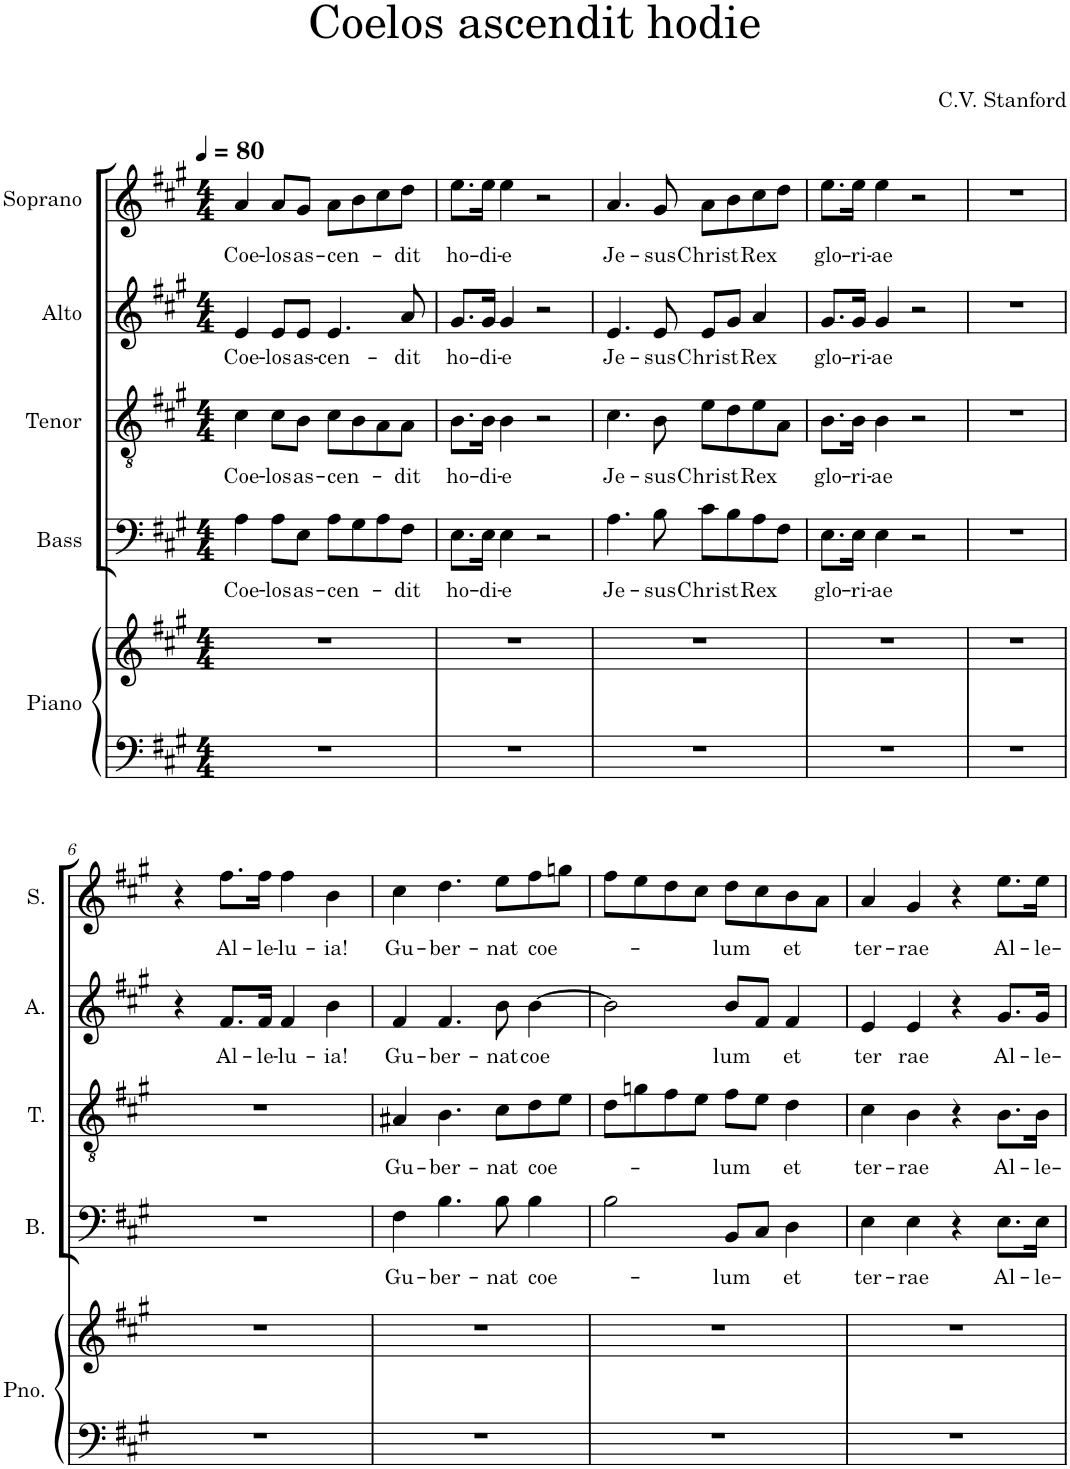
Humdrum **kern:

**kern	**kern	**kern	**text	**kern	**text	**kern	**text	**kern	**text
*part5	*part5	*part4	*part4	*part3	*part3	*part2	*part2	*part1	*part1
*staff6	*staff5	*staff4	*staff4	*staff3	*staff3	*staff2	*staff2	*staff1	*staff1
*I"Piano	*	*I"Bass	*	*I"Tenor	*	*I"Alto	*	*I"Soprano	*
*I'Pno.	*	*I'B.	*	*I'T.	*	*I'A.	*	*I'S.	*
*clefF4	*clefG2	*clefF4	*	*clefGv2	*	*clefG2	*	*clefG2	*
*k[f#c#g#]	*k[f#c#g#]	*k[f#c#g#]	*	*k[f#c#g#]	*	*k[f#c#g#]	*	*k[f#c#g#]	*
*M4/4	*M4/4	*M4/4	*	*M4/4	*	*M4/4	*	*M4/4	*
*MM80	*MM80	*MM80	*	*MM80	*	*MM80	*	*MM80	*
=1	=1	=1	=1	=1	=1	=1	=1	=1	=1
!	!	!	!LO:LY:b	!	!LO:LY:b	!	!LO:LY:b	!	!LO:LY:b
1r	1r	4A\	Coe-	4c#\	Coe-	4e/	Coe-	4a/	Coe-
!	!	!	!LO:LY:b	!	!LO:LY:b	!	!LO:LY:b	!	!LO:LY:b
.	.	8A\L	-los	8c#\L	-los	8e/L	-los	8a/L	-los
!	!	!	!LO:LY:b	!	!LO:LY:b	!	!LO:LY:b	!	!LO:LY:b
.	.	8E\J	as-	8B\J	as-	8e/J	as-	8g#/J	as-
!	!	!	!LO:LY:b	!	!LO:LY:b	!	!LO:LY:b	!	!LO:LY:b
.	.	8A\L	-cen-	8c#\L	-cen-	4.e/	-cen-	8a\L	-cen-
.	.	8G#\	.	8B\	.	.	.	8b\	.
.	.	8A\	.	8A\	.	.	.	8cc#\	.
!	!	!	!LO:LY:b	!	!LO:LY:b	!	!LO:LY:b	!	!LO:LY:b
.	.	8F#\J	-dit	8A\J	-dit	8a/	-dit	8dd\J	-dit
=2	=2	=2	=2	=2	=2	=2	=2	=2	=2
!	!	!	!LO:LY:b	!	!LO:LY:b	!	!LO:LY:b	!	!LO:LY:b
1r	1r	8.E\L	ho-	8.B\L	ho-	8.g#/L	ho-	8.ee\L	ho-
!	!	!	!LO:LY:b	!	!LO:LY:b	!	!LO:LY:b	!	!LO:LY:b
.	.	16E\Jk	-di-	16B\Jk	-di-	16g#/Jk	-di-	16ee\Jk	-di-
!	!	!	!LO:LY:b	!	!LO:LY:b	!	!LO:LY:b	!	!LO:LY:b
.	.	4E\	-e	4B\	-e	4g#/	-e	4ee\	-e
.	.	2r	.	2r	.	2r	.	2r	.
=3	=3	=3	=3	=3	=3	=3	=3	=3	=3
!	!	!	!LO:LY:b	!	!LO:LY:b	!	!LO:LY:b	!	!LO:LY:b
1r	1r	4.A\	Je-	4.c#\	Je-	4.e/	Je-	4.a/	Je-
!	!	!	!LO:LY:b	!	!LO:LY:b	!	!LO:LY:b	!	!LO:LY:b
.	.	8B\	-sus	8B\	-sus	8e/	-sus	8g#/	-sus
!	!	!	!LO:LY:b	!	!LO:LY:b	!	!LO:LY:b	!	!LO:LY:b
.	.	8c#\L	Christ	8e\L	Christ	8e/L	Christ	8a\L	Christ
.	.	8B\	.	8d\	.	8g#/J	.	8b\	.
!	!	!	!LO:LY:b	!	!LO:LY:b	!	!LO:LY:b	!	!LO:LY:b
.	.	8A\	Rex	8e\	Rex	4a/	Rex	8cc#\	Rex
.	.	8F#\J	.	8A\J	.	.	.	8dd\J	.
=4	=4	=4	=4	=4	=4	=4	=4	=4	=4
!	!	!	!LO:LY:b	!	!LO:LY:b	!	!LO:LY:b	!	!LO:LY:b
1r	1r	8.E\L	glo-	8.B\L	glo-	8.g#/L	glo-	8.ee\L	glo-
!	!	!	!LO:LY:b	!	!LO:LY:b	!	!LO:LY:b	!	!LO:LY:b
.	.	16E\Jk	-ri-	16B\Jk	-ri-	16g#/Jk	-ri-	16ee\Jk	-ri-
!	!	!	!LO:LY:b	!	!LO:LY:b	!	!LO:LY:b	!	!LO:LY:b
.	.	4E\	-ae	4B\	-ae	4g#/	-ae	4ee\	-ae
.	.	2r	.	2r	.	2r	.	2r	.
=5	=5	=5	=5	=5	=5	=5	=5	=5	=5
1r	1r	1r	.	1r	.	1r	.	1r	.
!!LO:LB:g=z
=6	=6	=6	=6	=6	=6	=6	=6	=6	=6
1r	1r	1r	.	1r	.	4r	.	4r	.
!	!	!	!	!	!	!	!LO:LY:b	!	!LO:LY:b
.	.	.	.	.	.	8.f#/L	Al-	8.ff#\L	Al-
!	!	!	!	!	!	!	!LO:LY:b	!	!LO:LY:b
.	.	.	.	.	.	16f#/Jk	-le-	16ff#\Jk	-le-
!	!	!	!	!	!	!	!LO:LY:b	!	!LO:LY:b
.	.	.	.	.	.	4f#/	-lu-	4ff#\	-lu-
!	!	!	!	!	!	!	!LO:LY:b	!	!LO:LY:b
.	.	.	.	.	.	4b\	-ia!	4b\	-ia!
=7	=7	=7	=7	=7	=7	=7	=7	=7	=7
!	!	!	!LO:LY:b	!	!LO:LY:b	!	!LO:LY:b	!	!LO:LY:b
1r	1r	4F#\	Gu-	4A#X/	Gu-	4f#/	Gu-	4cc#\	Gu-
!	!	!	!LO:LY:b	!	!LO:LY:b	!	!LO:LY:b	!	!LO:LY:b
.	.	4.B\	-ber-	4.B\	-ber-	4.f#/	-ber-	4.dd\	-ber-
!	!	!	!LO:LY:b	!	!LO:LY:b	!	!LO:LY:b	!	!LO:LY:b
.	.	8B\	-nat	8c#\L	-nat	8b\	-nat	8ee\L	-nat
!	!	!	!LO:LY:b	!	!LO:LY:b	!	!LO:LY:b	!	!LO:LY:b
.	.	4B\	coe-	8d\	coe-	[4b\	coe	8ff#\	coe-
.	.	.	.	8e\J	.	.	.	8ggn\J	.
=8	=8	=8	=8	=8	=8	=8	=8	=8	=8
1r	1r	2B\	.	8d\L	.	2b\]	.	8ff#\L	.
.	.	.	.	8gn\	.	.	.	8ee\	.
.	.	.	.	8f#\	.	.	.	8dd\	.
.	.	.	.	8e\J	.	.	.	8cc#\J	.
!	!	!	!LO:LY:b	!	!LO:LY:b	!	!LO:LY:b	!	!LO:LY:b
.	.	8BB/L	-lum	8f#\L	-lum	8b/L	lum	8dd\L	-lum
.	.	8C#/J	.	8e\J	.	8f#/J	.	8cc#\	.
!	!	!	!LO:LY:b	!	!LO:LY:b	!	!LO:LY:b	!	!LO:LY:b
.	.	4D\	et	4d\	et	4f#/	et	8b\	et
.	.	.	.	.	.	.	.	8a\J	.
=9	=9	=9	=9	=9	=9	=9	=9	=9	=9
!	!	!	!LO:LY:b	!	!LO:LY:b	!	!LO:LY:b	!	!LO:LY:b
1r	1r	4E\	ter-	4c#\	ter-	4e/	ter	4a/	ter-
!	!	!	!LO:LY:b	!	!LO:LY:b	!	!LO:LY:b	!	!LO:LY:b
.	.	4E\	-rae	4B\	-rae	4e/	rae	4g#/	-rae
.	.	4r	.	4r	.	4r	.	4r	.
!	!	!	!LO:LY:b	!	!LO:LY:b	!	!LO:LY:b	!	!LO:LY:b
.	.	8.E\L	Al-	8.B\L	Al-	8.g#/L	Al-	8.ee\L	Al-
!	!	!	!LO:LY:b	!	!LO:LY:b	!	!LO:LY:b	!	!LO:LY:b
.	.	16E\Jk	-le-	16B\Jk	-le-	16g#/Jk	-le-	16ee\Jk	-le-
=	=	=	=	=	=	=	=	=	=
*-	*-	*-	*-	*-	*-	*-	*-	*-	*-
